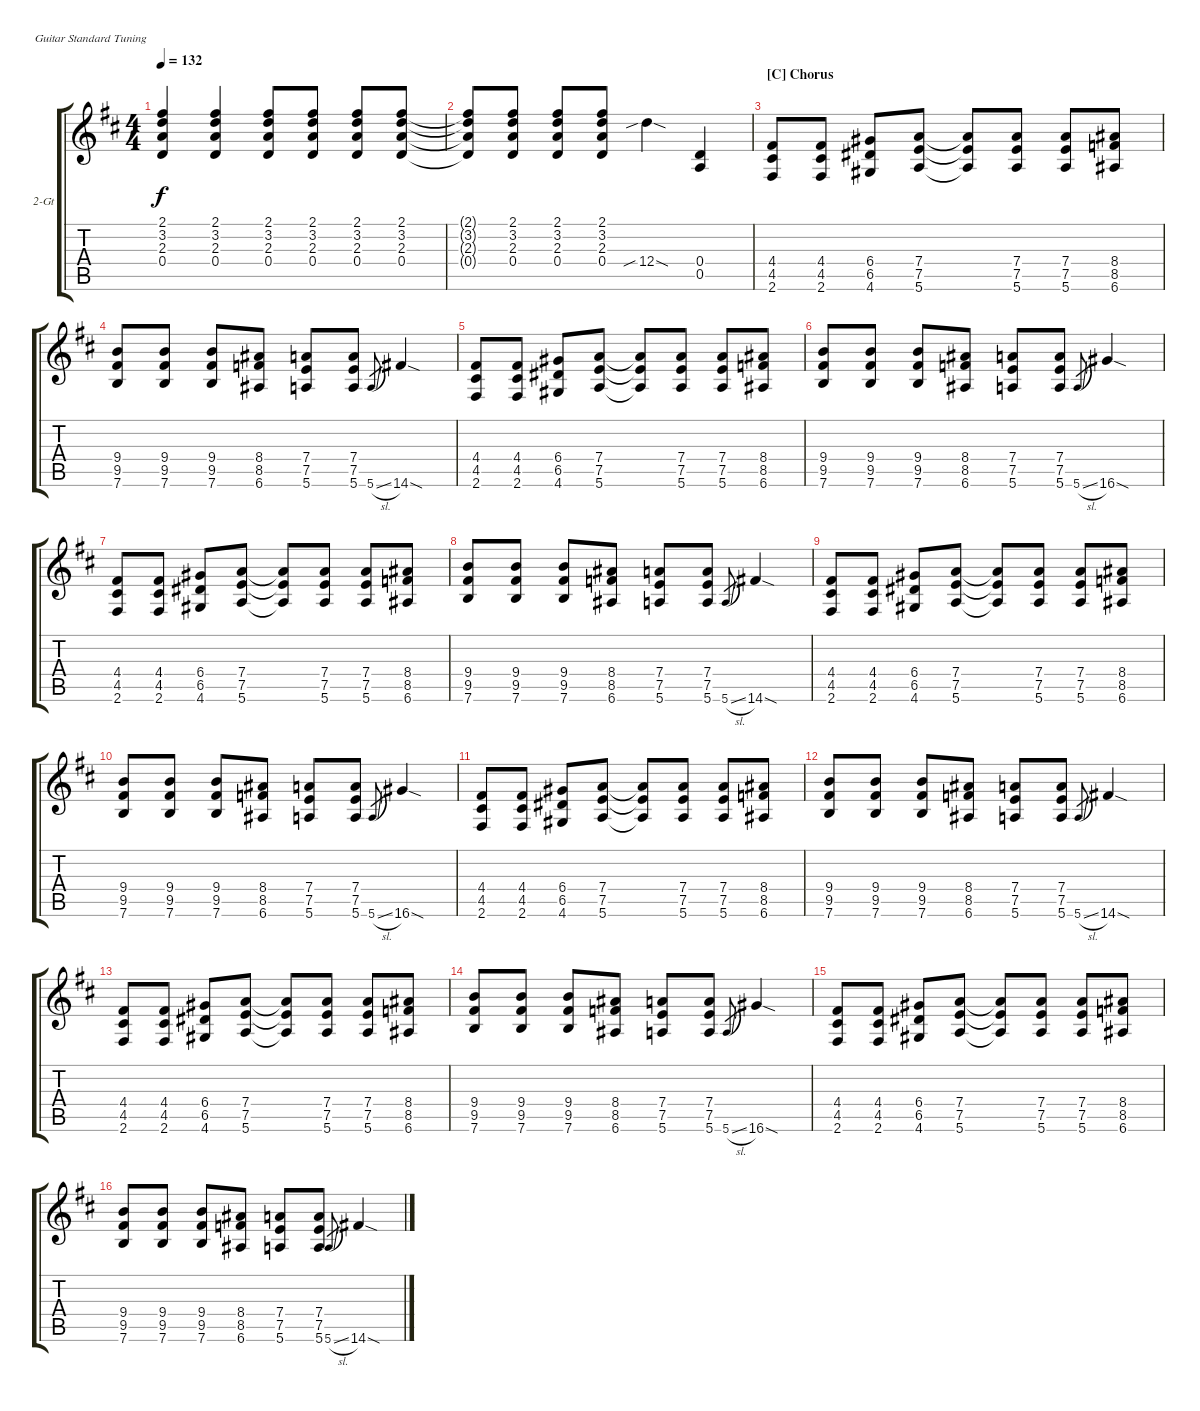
\defaultSystemsLayout 4
\bracketExtendMode groupsimilarinstruments
\firstSystemTrackNameOrientation horizontal
\otherSystemsTrackNameOrientation horizontal
\track ("2 Guitar" "2-Gt") {instrument distortionguitar}
\staff {score tabs}
\tuning (E4 B3 G3 D3 A2 E2)
\ts (4 4)
\tempo 132
\clef g2
\scale
1.06305
\ks d
(2.1 3.2 2.3 0.4).4{dy f} (2.1 3.2 2.3 0.4).4 (2.1 3.2 2.3 0.4).8 (2.1 3.2 2.3 0.4).8 (2.1 3.2 2.3 0.4).8 (2.1 3.2 2.3 0.4).8 |
\scale
0.936948 (2.1{t} 3.2{t} 2.3{t} 0.4{t}).8 (2.1 3.2 2.3 0.4).8 (2.1 3.2 2.3 0.4).8 (2.1 3.2 2.3 0.4).8 12.4{sib sod}.4 (0.5 0.4).4 |
\section ("C" "Chorus")
\scale
1.06305 (2.6 4.5 4.4).8 (2.6 4.5 4.4).8 (4.6 6.5 6.4).8 (5.6 7.5 7.4).8 (5.6{t} 7.5{t} 7.4{t}).8 (5.6 7.5 7.4).8 (5.6 7.5 7.4).8 (6.6 8.5 8.4).8 |
\scale
0.936948 (7.6 9.5 9.4).8 (7.6 9.5 9.4).8 (7.6 9.5 9.4).8 (6.6 8.5 8.4).8 (5.6 7.5 7.4).8 (5.6 7.5 7.4).8 5.6{sl}.8{gr} 14.6{sod}.4 |
\scale
1.06305 (2.6 4.5 4.4).8 (2.6 4.5 4.4).8 (4.6 6.5 6.4).8 (5.6 7.5 7.4).8 (5.6{t} 7.5{t} 7.4{t}).8 (5.6 7.5 7.4).8 (5.6 7.5 7.4).8 (6.6 8.5 8.4).8 |
\scale
0.936948 (7.6 9.5 9.4).8 (7.6 9.5 9.4).8 (7.6 9.5 9.4).8 (6.6 8.5 8.4).8 (5.6 7.5 7.4).8 (5.6 7.5 7.4).8 5.6{sl}.8{gr} 16.6{sod}.4 |
\scale
1.06305 (2.6 4.5 4.4).8 (2.6 4.5 4.4).8 (4.6 6.5 6.4).8 (5.6 7.5 7.4).8 (5.6{t} 7.5{t} 7.4{t}).8 (5.6 7.5 7.4).8 (5.6 7.5 7.4).8 (6.6 8.5 8.4).8 |
\scale
0.936948 (7.6 9.5 9.4).8 (7.6 9.5 9.4).8 (7.6 9.5 9.4).8 (6.6 8.5 8.4).8 (5.6 7.5 7.4).8 (5.6 7.5 7.4).8 5.6{sl}.8{gr} 14.6{sod}.4 |
\scale
1.06305 (2.6 4.5 4.4).8 (2.6 4.5 4.4).8 (4.6 6.5 6.4).8 (5.6 7.5 7.4).8 (5.6{t} 7.5{t} 7.4{t}).8 (5.6 7.5 7.4).8 (5.6 7.5 7.4).8 (6.6 8.5 8.4).8 |
\scale
0.936948 (7.6 9.5 9.4).8 (7.6 9.5 9.4).8 (7.6 9.5 9.4).8 (6.6 8.5 8.4).8 (5.6 7.5 7.4).8 (5.6 7.5 7.4).8 5.6{sl}.8{gr} 16.6{sod}.4 |
\scale
1.06305 (2.6 4.5 4.4).8 (2.6 4.5 4.4).8 (4.6 6.5 6.4).8 (5.6 7.5 7.4).8 (5.6{t} 7.5{t} 7.4{t}).8 (5.6 7.5 7.4).8 (5.6 7.5 7.4).8 (6.6 8.5 8.4).8 |
\scale
0.936948 (7.6 9.5 9.4).8 (7.6 9.5 9.4).8 (7.6 9.5 9.4).8 (6.6 8.5 8.4).8 (5.6 7.5 7.4).8 (5.6 7.5 7.4).8 5.6{sl}.8{gr} 14.6{sod}.4 |
\scale
1.06305 (2.6 4.5 4.4).8 (2.6 4.5 4.4).8 (4.6 6.5 6.4).8 (5.6 7.5 7.4).8 (5.6{t} 7.5{t} 7.4{t}).8 (5.6 7.5 7.4).8 (5.6 7.5 7.4).8 (6.6 8.5 8.4).8 |
\scale
0.936948 (7.6 9.5 9.4).8 (7.6 9.5 9.4).8 (7.6 9.5 9.4).8 (6.6 8.5 8.4).8 (5.6 7.5 7.4).8 (5.6 7.5 7.4).8 5.6{sl}.8{gr} 16.6{sod}.4 |
\scale
1.06305 (2.6 4.5 4.4).8 (2.6 4.5 4.4).8 (4.6 6.5 6.4).8 (5.6 7.5 7.4).8 (5.6{t} 7.5{t} 7.4{t}).8 (5.6 7.5 7.4).8 (5.6 7.5 7.4).8 (6.6 8.5 8.4).8 |
\scale
0.936948 (7.6 9.5 9.4).8 (7.6 9.5 9.4).8 (7.6 9.5 9.4).8 (6.6 8.5 8.4).8 (5.6 7.5 7.4).8 (5.6 7.5 7.4).8 5.6{sl}.8{gr} 14.6{sod}.4
